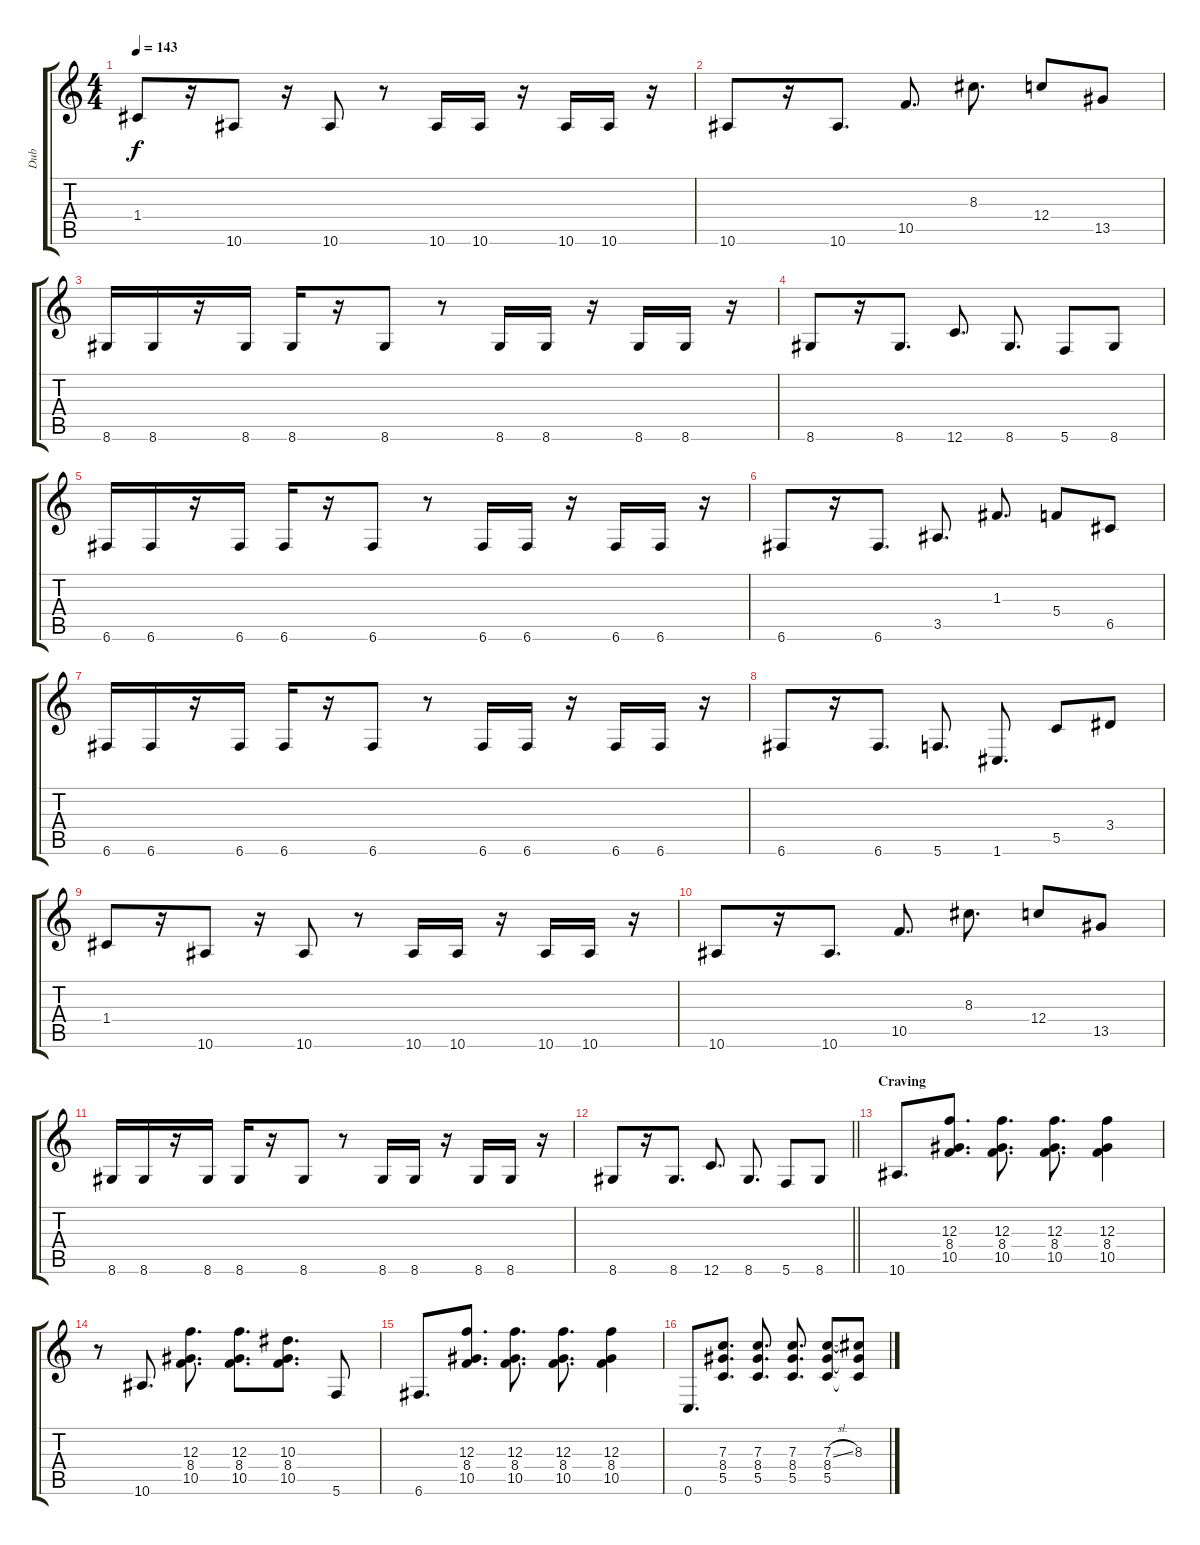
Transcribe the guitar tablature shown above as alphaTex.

\track ("Dub" "Dub") {instrument distortionguitar}
\staff {score tabs}
\tuning (D4 A3 F3 C3 G2 C2) {hide}
\ts (4 4)
\tempo 143
\clef g2
\ks c
1.4.8{dy f} r.16 10.6.8 r.16 10.6.8 r.8 10.6.16 10.6.16 r.16 10.6.16 10.6.16 r.16 |
10.6.8 r.16 10.6.8{d} 10.5.8{d} 8.3.8{d} 12.4.8 13.5.8 |
8.6.16 8.6.16 r.16 8.6.16 8.6.16 r.16 8.6.8 r.8 8.6.16 8.6.16 r.16 8.6.16 8.6.16 r.16 |
8.6.8 r.16 8.6.8{d} 12.6.8{d} 8.6.8{d} 5.6.8 8.6.8 |
6.6.16 6.6.16 r.16 6.6.16 6.6.16 r.16 6.6.8 r.8 6.6.16 6.6.16 r.16 6.6.16 6.6.16 r.16 |
6.6.8 r.16 6.6.8{d} 3.5.8{d} 1.3.8{d} 5.4.8 6.5.8 |
6.6.16 6.6.16 r.16 6.6.16 6.6.16 r.16 6.6.8 r.8 6.6.16 6.6.16 r.16 6.6.16 6.6.16 r.16 |
6.6.8 r.16 6.6.8{d} 5.6.8{d} 1.6.8{d} 5.5.8 3.4.8 |
1.4.8 r.16 10.6.8 r.16 10.6.8 r.8 10.6.16 10.6.16 r.16 10.6.16 10.6.16 r.16 |
10.6.8 r.16 10.6.8{d} 10.5.8{d} 8.3.8{d} 12.4.8 13.5.8 |
8.6.16 8.6.16 r.16 8.6.16 8.6.16 r.16 8.6.8 r.8 8.6.16 8.6.16 r.16 8.6.16 8.6.16 r.16 |
\barLineRight lightlight
8.6.8 r.16 8.6.8{d} 12.6.8{d} 8.6.8{d} 5.6.8 8.6.8 |
\section ("" "Craving")
10.6.8{d} (12.3 8.4 10.5).8{d} (12.3 8.4 10.5).8{d} (12.3 8.4 10.5).8{d} (12.3 8.4 10.5).4 |
r.8 10.6.8{d} (12.3 8.4 10.5).8{d} (12.3 8.4 10.5).8{d} (10.3 8.4 10.5).8{d} 5.6.8 |
6.6.8{d} (12.3 8.4 10.5).8{d} (12.3 8.4 10.5).8{d} (12.3 8.4 10.5).8{d} (12.3 8.4 10.5).4 |
0.6.8{d} (7.3 8.4 5.5).8{d} (7.3 8.4 5.5).8{d} (7.3 8.4 5.5).8{d} (7.3{sl} 8.4 5.5).8 (8.3 8.4{t} 5.5{t}).8
